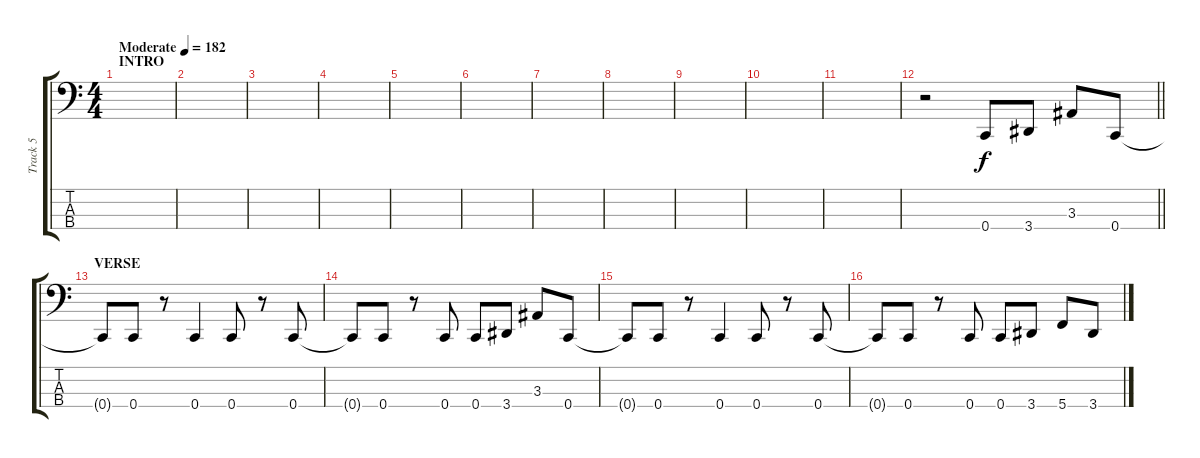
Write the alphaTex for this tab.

\track ("Track 5" "Track 5") {instrument electricbassfinger}
\staff {score tabs}
\tuning (F2 C2 G1 C1) {hide}
\ts (4 4)
\section ("" "INTRO")
\tempo (182 "Moderate")
\clef f4
\ks c
|
|
|
|
|
|
|
|
|
|
|
\barLineRight lightlight
r.2 0.4.8 3.4.8 3.3.8 0.4.8 |
\section ("" "VERSE")
0.4{t}.8 0.4.8 r.8 0.4.4 0.4.8 r.8 0.4.8 |
0.4{t}.8 0.4.8 r.8 0.4.8 0.4.8 3.4.8 3.3.8 0.4.8 |
0.4{t}.8 0.4.8 r.8 0.4.4 0.4.8 r.8 0.4.8 |
0.4{t}.8 0.4.8 r.8 0.4.8 0.4.8 3.4.8 5.4.8 3.4.8
